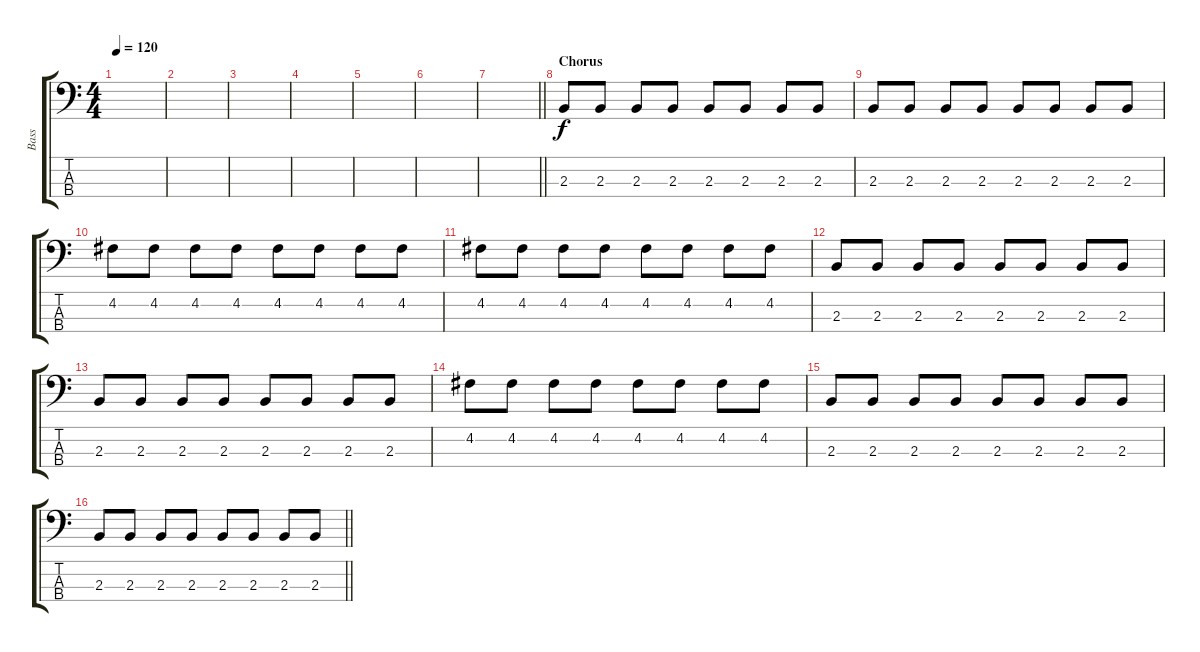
\track ("Bass" "Bass") {mute instrument electricbasspick}
\staff {score tabs}
\tuning (G2 D2 A1 E1) {hide}
\ts (4 4)
\tempo 120
\clef f4
\ks c
|
|
|
|
|
|
\barLineRight lightlight
|
\section ("" "Chorus")
2.3.8 2.3.8 2.3.8 2.3.8 2.3.8 2.3.8 2.3.8 2.3.8 |
2.3.8 2.3.8 2.3.8 2.3.8 2.3.8 2.3.8 2.3.8 2.3.8 |
4.2.8 4.2.8 4.2.8 4.2.8 4.2.8 4.2.8 4.2.8 4.2.8 |
4.2.8 4.2.8 4.2.8 4.2.8 4.2.8 4.2.8 4.2.8 4.2.8 |
2.3.8 2.3.8 2.3.8 2.3.8 2.3.8 2.3.8 2.3.8 2.3.8 |
2.3.8 2.3.8 2.3.8 2.3.8 2.3.8 2.3.8 2.3.8 2.3.8 |
4.2.8 4.2.8 4.2.8 4.2.8 4.2.8 4.2.8 4.2.8 4.2.8 |
2.3.8 2.3.8 2.3.8 2.3.8 2.3.8 2.3.8 2.3.8 2.3.8 |
\barLineRight lightlight
2.3.8 2.3.8 2.3.8 2.3.8 2.3.8 2.3.8 2.3.8 2.3.8
